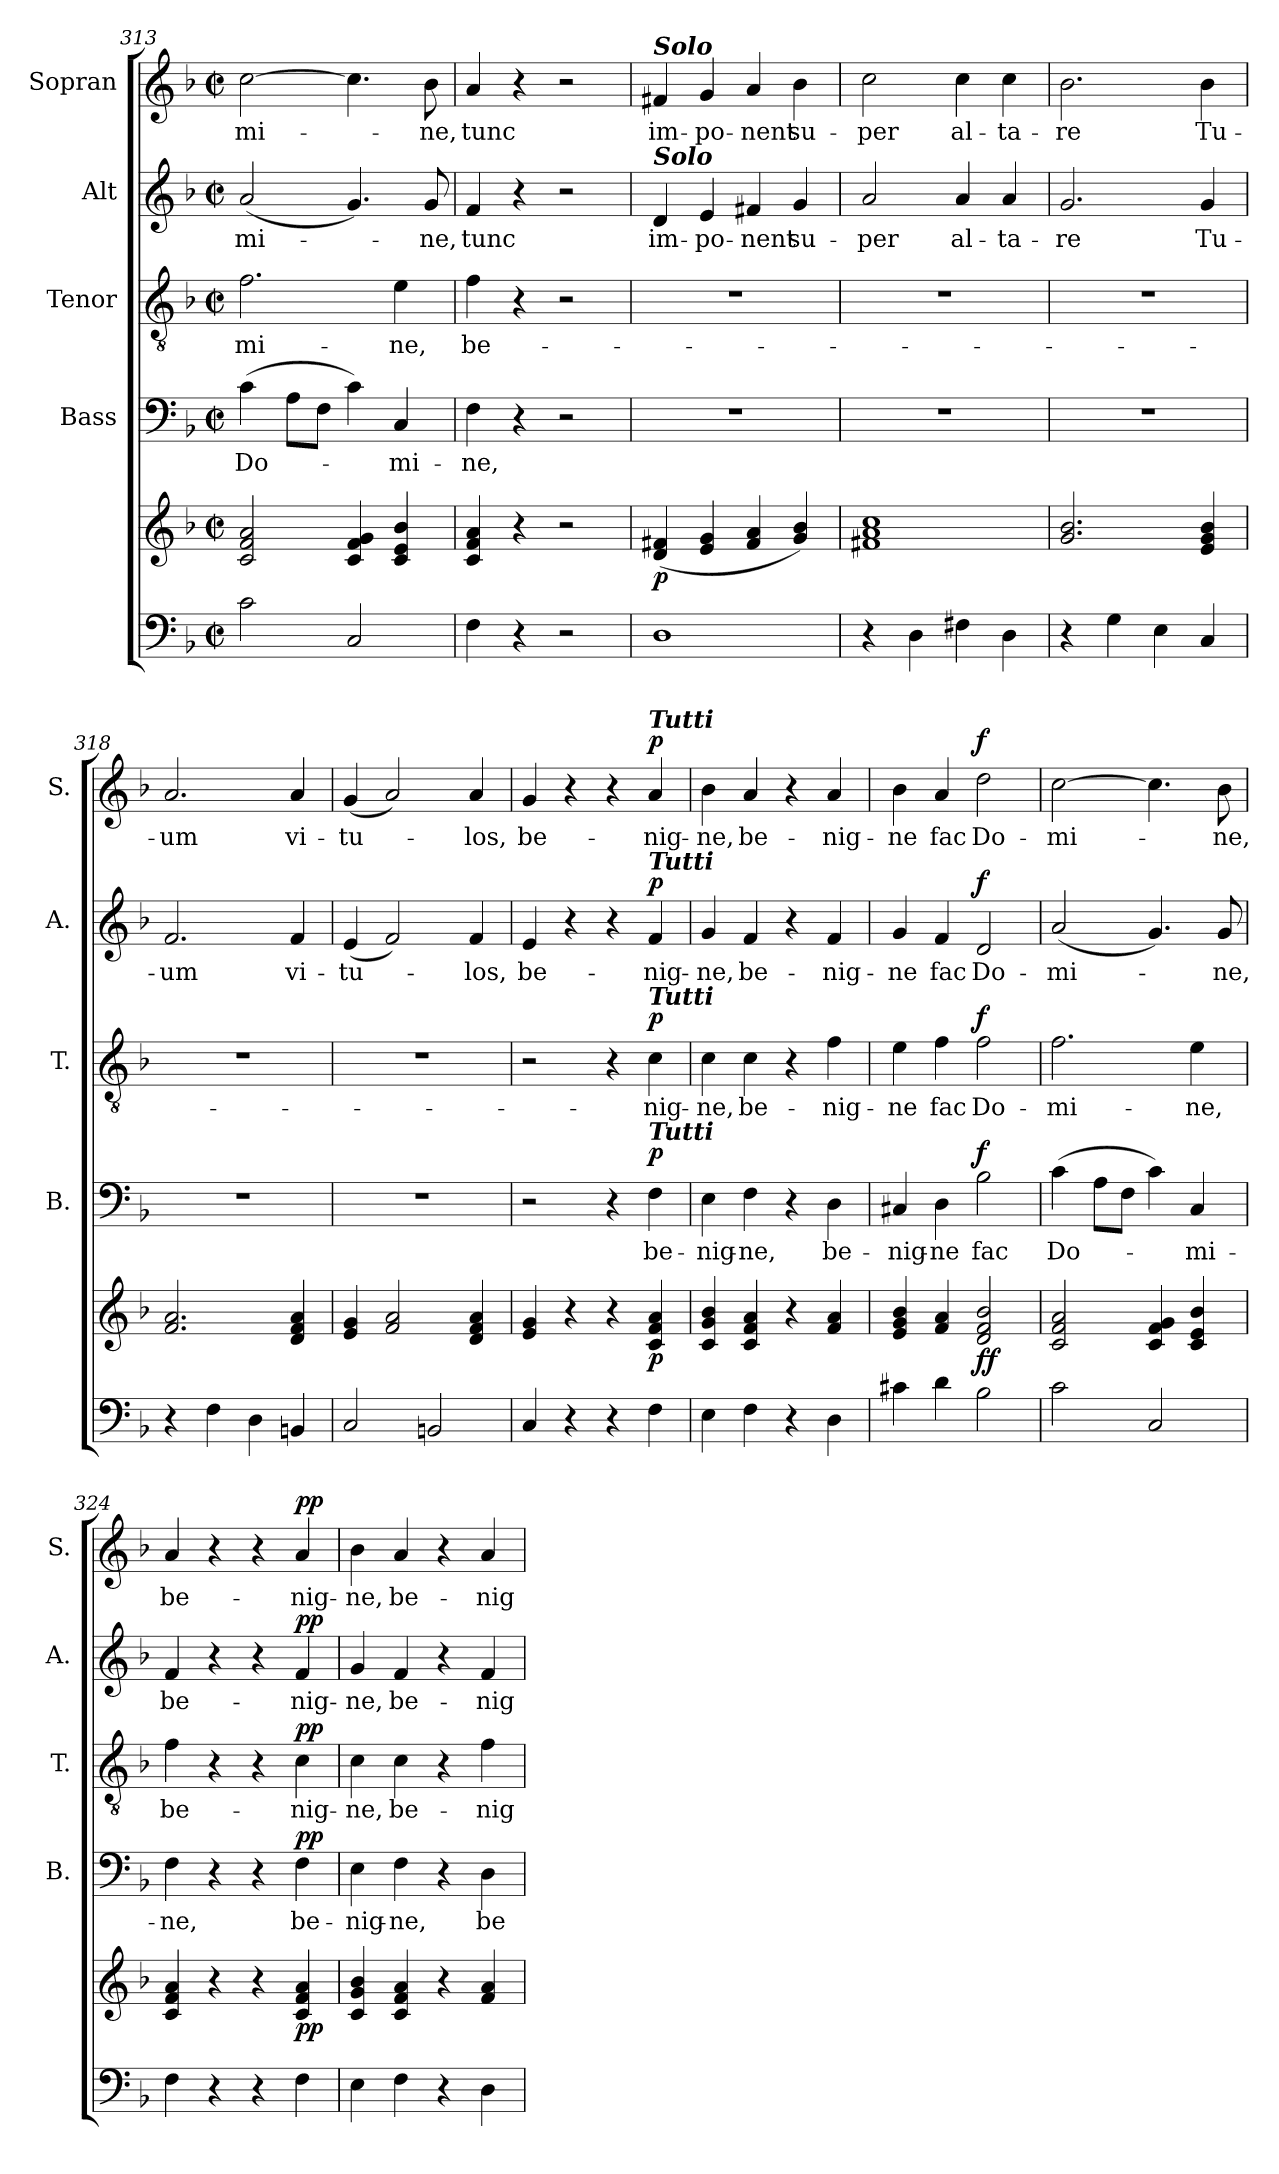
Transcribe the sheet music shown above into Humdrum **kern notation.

**kern	**kern	**dynam	**kern	**text	**dynam	**kern	**text	**dynam	**kern	**text	**dynam	**kern	**text	**dynam
*part5	*part5	*part5	*part4	*part4	*part4	*part3	*part3	*part3	*part2	*part2	*part2	*part1	*part1	*part1
*staff6	*staff5	*staff5/6	*staff4	*staff4	*staff4	*staff3	*staff3	*staff3	*staff2	*staff2	*staff2	*staff1	*staff1	*staff1
*	*	*	*I"Bass	*	*	*I"Tenor	*	*	*I"Alt	*	*	*I"Sopran	*	*
*	*	*	*I'B.	*	*	*I'T.	*	*	*I'A.	*	*	*I'S.	*	*
*clefF4	*clefG2	*	*clefF4	*	*	*clefGv2	*	*	*clefG2	*	*	*clefG2	*	*
*k[b-]	*k[b-]	*	*k[b-]	*	*	*k[b-]	*	*	*k[b-]	*	*	*k[b-]	*	*
*F:	*F:	*	*F:	*	*	*F:	*	*	*F:	*	*	*F:	*	*
*M2/2	*M2/2	*	*M2/2	*	*	*M2/2	*	*	*M2/2	*	*	*M2/2	*	*
*met(c|)	*met(c|)	*	*met(c|)	*	*	*met(c|)	*	*	*met(c|)	*	*	*met(c|)	*	*
=313	=313	=313	=313	=313	=313	=313	=313	=313	=313	=313	=313	=313	=313	=313
!	!	!	!	!LO:LY:b	!	!	!LO:LY:b	!	!	!LO:LY:b	!	!	!LO:LY:b	!
2c\	2c/ 2f/ 2a/	.	(>4c\	Do-	.	2.f\	-mi-	.	(<2a/	-mi-	.	[2cc\	-mi-	.
.	.	.	8A\L	.	.	.	.	.	.	.	.	.	.	.
.	.	.	8F\J	.	.	.	.	.	.	.	.	.	.	.
2C/	4c/ 4f/ 4g/	.	4c\)	.	.	.	.	.	4.g/)	.	.	4.cc\]	.	.
!	!	!	!	!LO:LY:b	!	!	!LO:LY:b	!	!	!	!	!	!	!
.	4c/ 4e/ 4b-/	.	4C/	-mi-	.	4e\	-ne,	.	.	.	.	.	.	.
!	!	!	!	!	!	!	!	!	!	!LO:LY:b	!	!	!LO:LY:b	!
.	.	.	.	.	.	.	.	.	8g/	-ne,	.	8b-\	-ne,	.
=314	=314	=314	=314	=314	=314	=314	=314	=314	=314	=314	=314	=314	=314	=314
!	!	!	!	!LO:LY:b	!	!	!LO:LY:b	!	!	!LO:LY:b	!	!	!LO:LY:b	!
4F\	4c/ 4f/ 4a/	.	4F\	-ne,	.	4f\	be-	.	4f/	tunc	.	4a/	tunc	.
4r	4r	.	4r	.	.	4r	.	.	4r	.	.	4r	.	.
2r	2r	.	2r	.	.	2r	.	.	2r	.	.	2r	.	.
=315	=315	=315	=315	=315	=315	=315	=315	=315	=315	=315	=315	=315	=315	=315
!	!	!	!	!	!	!	!	!	!	!	!	!LO:TX:a:Bi:t=Solo	!	!
!	!	!	!	!	!	!	!	!	!LO:TX:a:Bi:t=Solo	!	!	!	!	!
!	!	!LO:DY:b	!	!	!	!	!	!	!	!LO:LY:b	!	!	!LO:LY:b	!
1D	(4d/ 4f#X/	p	1r	.	.	1r	.	.	4d/	im-	.	4f#X/	im-	.
!	!	!	!	!	!	!	!	!	!	!LO:LY:b	!	!	!LO:LY:b	!
.	4e/ 4g/	.	.	.	.	.	.	.	4e/	-po-	.	4g/	-po-	.
!	!	!	!	!	!	!	!	!	!	!LO:LY:b	!	!	!LO:LY:b	!
.	4f#/ 4a/	.	.	.	.	.	.	.	4f#X/	-nent	.	4a/	-nent	.
!	!	!	!	!	!	!	!	!	!	!LO:LY:b	!	!	!LO:LY:b	!
.	4g/ 4b-/)	.	.	.	.	.	.	.	4g/	su-	.	4b-\	su-	.
!!LO:PB:g=z
=316	=316	=316	=316	=316	=316	=316	=316	=316	=316	=316	=316	=316	=316	=316
!	!	!	!	!	!	!	!	!	!	!LO:LY:b	!	!	!LO:LY:b	!
4r	1f#X 1a 1cc	.	1r	.	.	1r	.	.	2a/	-per	.	2cc\	-per	.
4D\	.	.	.	.	.	.	.	.	.	.	.	.	.	.
!	!	!	!	!	!	!	!	!	!	!LO:LY:b	!	!	!LO:LY:b	!
4F#X\	.	.	.	.	.	.	.	.	4a/	al-	.	4cc\	al-	.
!	!	!	!	!	!	!	!	!	!	!LO:LY:b	!	!	!LO:LY:b	!
4D\	.	.	.	.	.	.	.	.	4a/	-ta-	.	4cc\	-ta-	.
=317	=317	=317	=317	=317	=317	=317	=317	=317	=317	=317	=317	=317	=317	=317
!	!	!	!	!	!	!	!	!	!	!LO:LY:b	!	!	!LO:LY:b	!
4r	2.g/ 2.b-/	.	1r	.	.	1r	.	.	2.g/	-re	.	2.b-\	-re	.
4G\	.	.	.	.	.	.	.	.	.	.	.	.	.	.
4E\	.	.	.	.	.	.	.	.	.	.	.	.	.	.
!	!	!	!	!	!	!	!	!	!	!LO:LY:b	!	!	!LO:LY:b	!
4C/	4e/ 4g/ 4b-/	.	.	.	.	.	.	.	4g/	Tu-	.	4b-\	Tu-	.
=318	=318	=318	=318	=318	=318	=318	=318	=318	=318	=318	=318	=318	=318	=318
!	!	!	!	!	!	!	!	!	!	!LO:LY:b	!	!	!LO:LY:b	!
4r	2.f/ 2.a/	.	1r	.	.	1r	.	.	2.f/	-um	.	2.a/	-um	.
4F\	.	.	.	.	.	.	.	.	.	.	.	.	.	.
4D\	.	.	.	.	.	.	.	.	.	.	.	.	.	.
!	!	!	!	!	!	!	!	!	!	!LO:LY:b	!	!	!LO:LY:b	!
4BBn/	4d/ 4f/ 4a/	.	.	.	.	.	.	.	4f/	vi-	.	4a/	vi-	.
=319	=319	=319	=319	=319	=319	=319	=319	=319	=319	=319	=319	=319	=319	=319
!	!	!	!	!	!	!	!	!	!	!LO:LY:b	!	!	!LO:LY:b	!
2C/	4e/ 4g/	.	1r	.	.	1r	.	.	(<4e/	-tu-	.	(<4g/	-tu-	.
.	2f/ 2a/	.	.	.	.	.	.	.	2f/)	.	.	2a/)	.	.
2BBn/	.	.	.	.	.	.	.	.	.	.	.	.	.	.
!	!	!	!	!	!	!	!	!	!	!LO:LY:b	!	!	!LO:LY:b	!
.	4d/ 4f/ 4a/	.	.	.	.	.	.	.	4f/	-los,	.	4a/	-los,	.
=320	=320	=320	=320	=320	=320	=320	=320	=320	=320	=320	=320	=320	=320	=320
!	!	!	!	!	!	!	!	!	!	!LO:LY:b	!	!	!LO:LY:b	!
4C/	4e/ 4g/	.	2r	.	.	2r	.	.	4e/	be-	.	4g/	be-	.
4r	4r	.	.	.	.	.	.	.	4r	.	.	4r	.	.
4r	4r	.	4r	.	.	4r	.	.	4r	.	.	4r	.	.
!	!	!	!	!	!	!	!	!	!	!	!	!LO:TX:a:Bi:t=Tutti	!	!
!	!	!	!	!	!	!	!	!	!LO:TX:a:Bi:t=Tutti	!	!	!	!	!
!	!	!	!	!	!	!LO:TX:a:Bi:t=Tutti	!	!	!	!	!	!	!	!
!	!	!	!LO:TX:a:Bi:t=Tutti	!	!	!	!	!	!	!	!	!	!	!
!	!	!LO:DY:b	!	!LO:LY:b	!LO:DY:a	!	!LO:LY:b	!LO:DY:a	!	!LO:LY:b	!LO:DY:a	!	!LO:LY:b	!LO:DY:a
4F\	4c/ 4f/ 4a/	p	4F\	be-	p	4c\	-nig-	p	4f/	-nig-	p	4a/	-nig-	p
=321	=321	=321	=321	=321	=321	=321	=321	=321	=321	=321	=321	=321	=321	=321
!	!	!	!	!LO:LY:b	!	!	!LO:LY:b	!	!	!LO:LY:b	!	!	!LO:LY:b	!
4E\	4c/ 4g/ 4b-/	.	4E\	-nig-	.	4c\	-ne,	.	4g/	-ne,	.	4b-\	-ne,	.
!	!	!	!	!LO:LY:b	!	!	!LO:LY:b	!	!	!LO:LY:b	!	!	!LO:LY:b	!
4F\	4c/ 4f/ 4a/	.	4F\	-ne,	.	4c\	be-	.	4f/	be-	.	4a/	be-	.
4r	4r	.	4r	.	.	4r	.	.	4r	.	.	4r	.	.
!	!	!	!	!LO:LY:b	!	!	!LO:LY:b	!	!	!LO:LY:b	!	!	!LO:LY:b	!
4D\	4f/ 4a/	.	4D\	be-	.	4f\	-nig-	.	4f/	-nig-	.	4a/	-nig-	.
=322	=322	=322	=322	=322	=322	=322	=322	=322	=322	=322	=322	=322	=322	=322
!	!	!	!	!LO:LY:b	!	!	!LO:LY:b	!	!	!LO:LY:b	!	!	!LO:LY:b	!
4c#X\	4e/ 4g/ 4b-/	.	4C#X/	-nig-	.	4e\	-ne	.	4g/	-ne	.	4b-\	-ne	.
!	!	!	!	!LO:LY:b	!	!	!LO:LY:b	!	!	!LO:LY:b	!	!	!LO:LY:b	!
4d\	4f/ 4a/	.	4D\	-ne	.	4f\	fac	.	4f/	fac	.	4a/	fac	.
!	!	!LO:DY:b	!	!LO:LY:b	!LO:DY:a	!	!LO:LY:b	!LO:DY:a	!	!LO:LY:b	!LO:DY:a	!	!LO:LY:b	!LO:DY:a
2B-\	2d/ 2f/ 2b-/	ff	2B-\	fac	f	2f\	Do-	f	2d/	Do-	f	2dd\	Do-	f
!!LO:LB:g=z
=323	=323	=323	=323	=323	=323	=323	=323	=323	=323	=323	=323	=323	=323	=323
!	!	!	!	!LO:LY:b	!	!	!LO:LY:b	!	!	!LO:LY:b	!	!	!LO:LY:b	!
2c\	2c/ 2f/ 2a/	.	(>4c\	Do-	.	2.f\	-mi-	.	(<2a/	-mi-	.	[2cc\	-mi-	.
.	.	.	8A\L	.	.	.	.	.	.	.	.	.	.	.
.	.	.	8F\J	.	.	.	.	.	.	.	.	.	.	.
2C/	4c/ 4f/ 4g/	.	4c\)	.	.	.	.	.	4.g/)	.	.	4.cc\]	.	.
!	!	!	!	!LO:LY:b	!	!	!LO:LY:b	!	!	!	!	!	!	!
.	4c/ 4e/ 4b-/	.	4C/	-mi-	.	4e\	-ne,	.	.	.	.	.	.	.
!	!	!	!	!	!	!	!	!	!	!LO:LY:b	!	!	!LO:LY:b	!
.	.	.	.	.	.	.	.	.	8g/	-ne,	.	8b-\	-ne,	.
=324	=324	=324	=324	=324	=324	=324	=324	=324	=324	=324	=324	=324	=324	=324
!	!	!	!	!LO:LY:b	!	!	!LO:LY:b	!	!	!LO:LY:b	!	!	!LO:LY:b	!
4F\	4c/ 4f/ 4a/	.	4F\	-ne,	.	4f\	be-	.	4f/	be-	.	4a/	be-	.
4r	4r	.	4r	.	.	4r	.	.	4r	.	.	4r	.	.
4r	4r	.	4r	.	.	4r	.	.	4r	.	.	4r	.	.
!	!	!LO:DY:b	!	!LO:LY:b	!LO:DY:a	!	!LO:LY:b	!LO:DY:a	!	!LO:LY:b	!LO:DY:a	!	!LO:LY:b	!LO:DY:a
4F\	4c/ 4f/ 4a/	pp	4F\	be-	pp	4c\	-nig-	pp	4f/	-nig-	pp	4a/	-nig-	pp
=325	=325	=325	=325	=325	=325	=325	=325	=325	=325	=325	=325	=325	=325	=325
!	!	!	!	!LO:LY:b	!	!	!LO:LY:b	!	!	!LO:LY:b	!	!	!LO:LY:b	!
4E\	4c/ 4g/ 4b-/	.	4E\	-nig-	.	4c\	-ne,	.	4g/	-ne,	.	4b-\	-ne,	.
!	!	!	!	!LO:LY:b	!	!	!LO:LY:b	!	!	!LO:LY:b	!	!	!LO:LY:b	!
4F\	4c/ 4f/ 4a/	.	4F\	-ne,	.	4c\	be-	.	4f/	be-	.	4a/	be-	.
4r	4r	.	4r	.	.	4r	.	.	4r	.	.	4r	.	.
!	!	!	!	!LO:LY:b	!	!	!LO:LY:b	!	!	!LO:LY:b	!	!	!LO:LY:b	!
4D\	4f/ 4a/	.	4D\	be-	.	4f\	-nig-	.	4f/	-nig-	.	4a/	-nig-	.
=	=	=	=	=	=	=	=	=	=	=	=	=	=	=
*-	*-	*-	*-	*-	*-	*-	*-	*-	*-	*-	*-	*-	*-	*-
